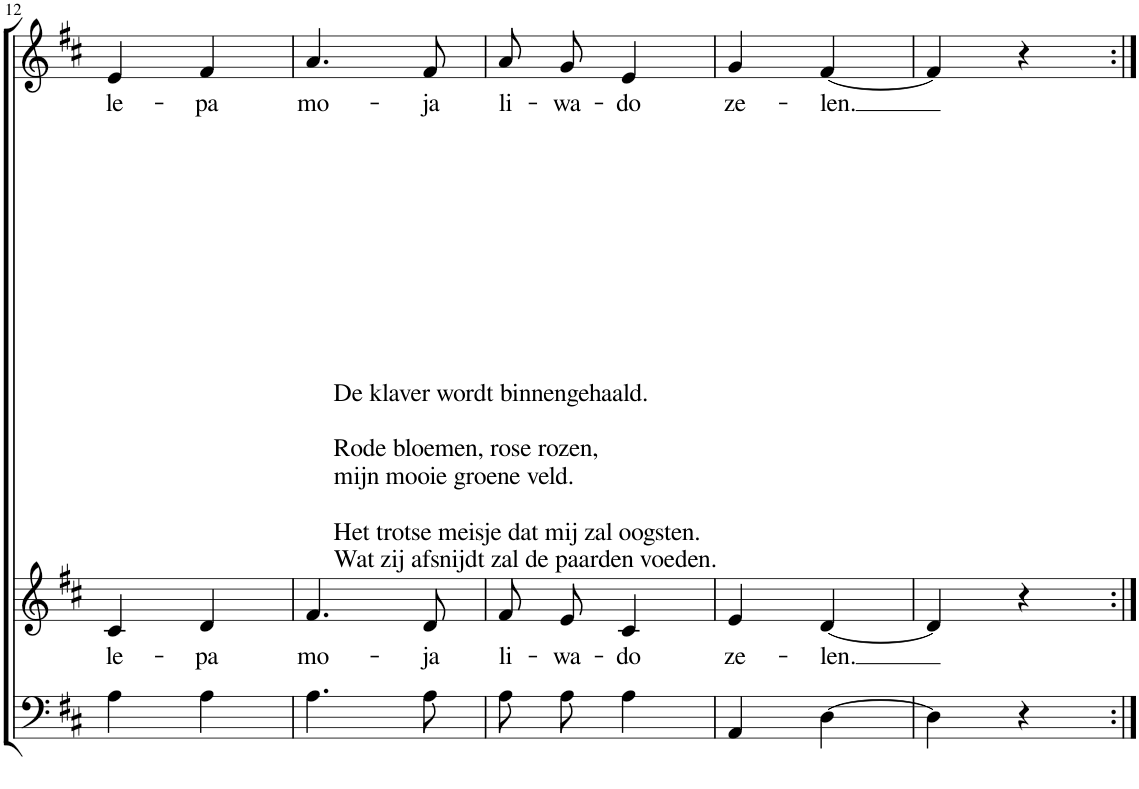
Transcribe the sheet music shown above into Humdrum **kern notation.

**kern	**kern	**text	**kern	**text
*part3	*part2	*part2	*part1	*part1
*staff3	*staff2	*staff2	*staff1	*staff1
*I"Bass	*I"Alto	*	*I"Soprano	*
!!LO:PB:g=z
*clefF4	*clefG2	*	*clefG2	*
*k[f#c#]	*k[f#c#]	*	*k[f#c#]	*
*M2/4	*M2/4	*	*M2/4	*
=12	=12	=12	=12	=12
!	!	!LO:LY:b	!	!LO:LY:b
4A\	4c#/	le-	4e/	le-
!	!	!LO:LY:b	!	!LO:LY:b
4A\	4d/	-pa	4f#/	-pa
=13	=13	=13	=13	=13
!	!	!	!LO:TX:b:t=De klaver wordt binnengehaald.	!
!	!	!	!LO:TX:b:t=Rode bloemen, rose rozen,	!
!	!	!	!LO:TX:b:t=mijn mooie groene veld.	!
!	!	!	!LO:TX:b:t=Het trotse meisje dat mij zal oogsten.	!
!	!	!	!LO:TX:b:t=Wat zij afsnijdt zal de paarden voeden.	!
!	!	!LO:LY:b	!	!LO:LY:b
4.A\	4.f#/	mo-	4.a/	mo-
!	!	!LO:LY:b	!	!LO:LY:b
8A\	8d/	-ja	8f#/	-ja
=14	=14	=14	=14	=14
!	!	!LO:LY:b	!	!LO:LY:b
8A\L	8f#/L	li-	8a/L	li-
!	!	!LO:LY:b	!	!LO:LY:b
8A\J	8e/J	-wa-	8g/J	-wa-
!	!	!LO:LY:b	!	!LO:LY:b
4A\	4c#/	-do	4e/	-do
=15	=15	=15	=15	=15
!	!	!LO:LY:b	!	!LO:LY:b
4AA/	4e/	ze-	4g/	ze-
!	!	!LO:LY:b	!	!LO:LY:b
[4D\	[4d/	-len.	[4f#/	-len.
=16	=16	=16	=16	=16
4D\]	4d/]	.	4f#/]	.
4r	4r	.	4r	.
=:|!	=:|!	=:|!	=:|!	=:|!
*-	*-	*-	*-	*-
